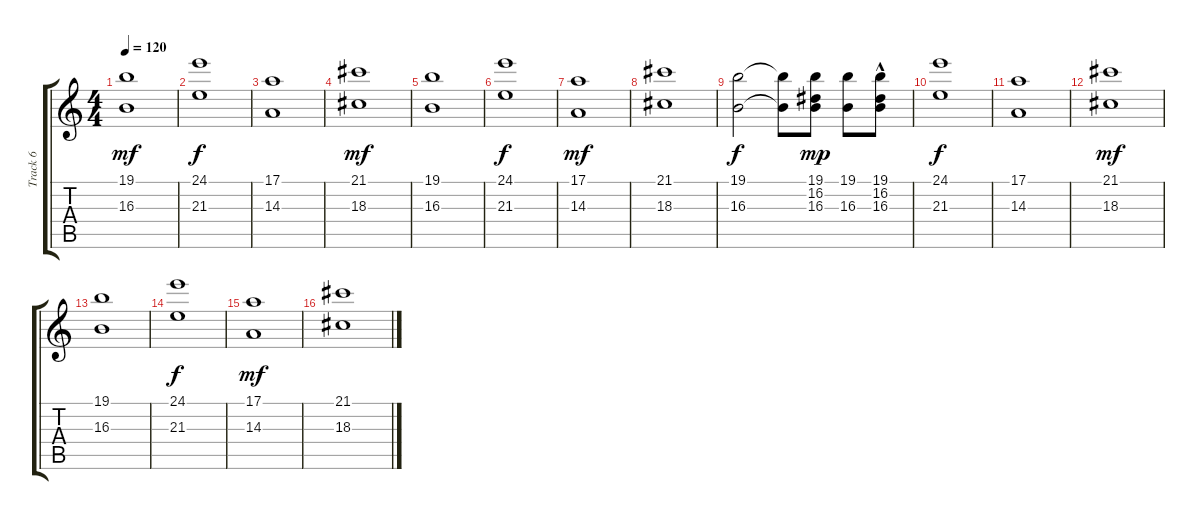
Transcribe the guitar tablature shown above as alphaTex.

\track ("Track 6" "Track 6") {instrument stringensemble1}
\staff {score tabs}
\tuning (E4 B3 G3 D3 A2 E2) {hide}
\ts (4 4)
\tempo 120
\clef g2
\ks c
(19.1 16.3).1{dy mf} |
(24.1 21.3).1{dy f} |
(17.1 14.3).1 |
(21.1 18.3).1{dy mf} |
(19.1 16.3).1 |
(24.1 21.3).1{dy f} |
(17.1 14.3).1{dy mf} |
(21.1 18.3).1 |
(19.1 16.3).2{dy f} (19.1{t} 16.3{t}).8 (19.1 16.2 16.3).8{dy mp} (19.1 16.3).8 (19.1{hac} 16.2 16.3{hac}).8 |
(24.1 21.3).1{dy f} |
(17.1 14.3).1 |
(21.1 18.3).1{dy mf} |
(19.1 16.3).1 |
(24.1 21.3).1{dy f} |
(17.1 14.3).1{dy mf} |
(21.1 18.3).1
